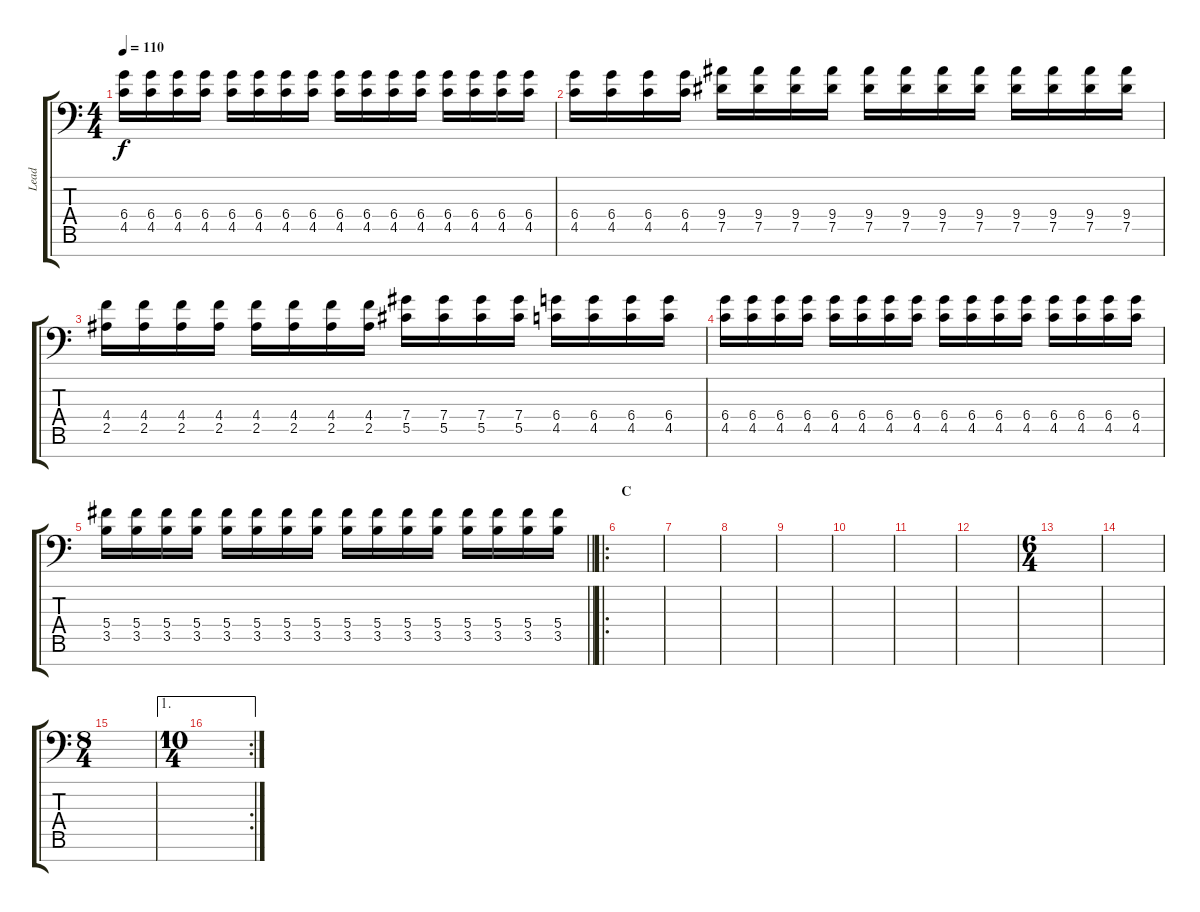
\track ("Lead" "Lead") {instrument overdrivenguitar}
\staff {score tabs}
\tuning (Eb4 Bb3 Gb3 Db3 Ab2 Eb2 Bb1) {hide}
\ts (4 4)
\tempo 110
\clef f4
\ks c
(6.4 4.5).16{dy f} (6.4 4.5).16 (6.4 4.5).16 (6.4 4.5).16 (6.4 4.5).16 (6.4 4.5).16 (6.4 4.5).16 (6.4 4.5).16 (6.4 4.5).16 (6.4 4.5).16 (6.4 4.5).16 (6.4 4.5).16 (6.4 4.5).16 (6.4 4.5).16 (6.4 4.5).16 (6.4 4.5).16 |
(6.4 4.5).16 (6.4 4.5).16 (6.4 4.5).16 (6.4 4.5).16 (9.4 7.5).16 (9.4 7.5).16 (9.4 7.5).16 (9.4 7.5).16 (9.4 7.5).16 (9.4 7.5).16 (9.4 7.5).16 (9.4 7.5).16 (9.4 7.5).16 (9.4 7.5).16 (9.4 7.5).16 (9.4 7.5).16 |
(4.4 2.5).16 (4.4 2.5).16 (4.4 2.5).16 (4.4 2.5).16 (4.4 2.5).16 (4.4 2.5).16 (4.4 2.5).16 (4.4 2.5).16 (7.4 5.5).16 (7.4 5.5).16 (7.4 5.5).16 (7.4 5.5).16 (6.4 4.5).16 (6.4 4.5).16 (6.4 4.5).16 (6.4 4.5).16 |
(6.4 4.5).16 (6.4 4.5).16 (6.4 4.5).16 (6.4 4.5).16 (6.4 4.5).16 (6.4 4.5).16 (6.4 4.5).16 (6.4 4.5).16 (6.4 4.5).16 (6.4 4.5).16 (6.4 4.5).16 (6.4 4.5).16 (6.4 4.5).16 (6.4 4.5).16 (6.4 4.5).16 (6.4 4.5).16 |
\barLineRight lightlight
(5.4 3.5).16{volume 0} (5.4 3.5).16 (5.4 3.5).16 (5.4 3.5).16 (5.4 3.5).16 (5.4 3.5).16 (5.4 3.5).16 (5.4 3.5).16 (5.4 3.5).16 (5.4 3.5).16 (5.4 3.5).16 (5.4 3.5).16 (5.4 3.5).16 (5.4 3.5).16 (5.4 3.5).16 (5.4 3.5).16 |
\ro
\section ("" "C")
|
|
|
|
|
|
|
\ts (6 4)
|
|
\ts (8 4)
|
\ae 1
\rc 2
\ts (10 4)
